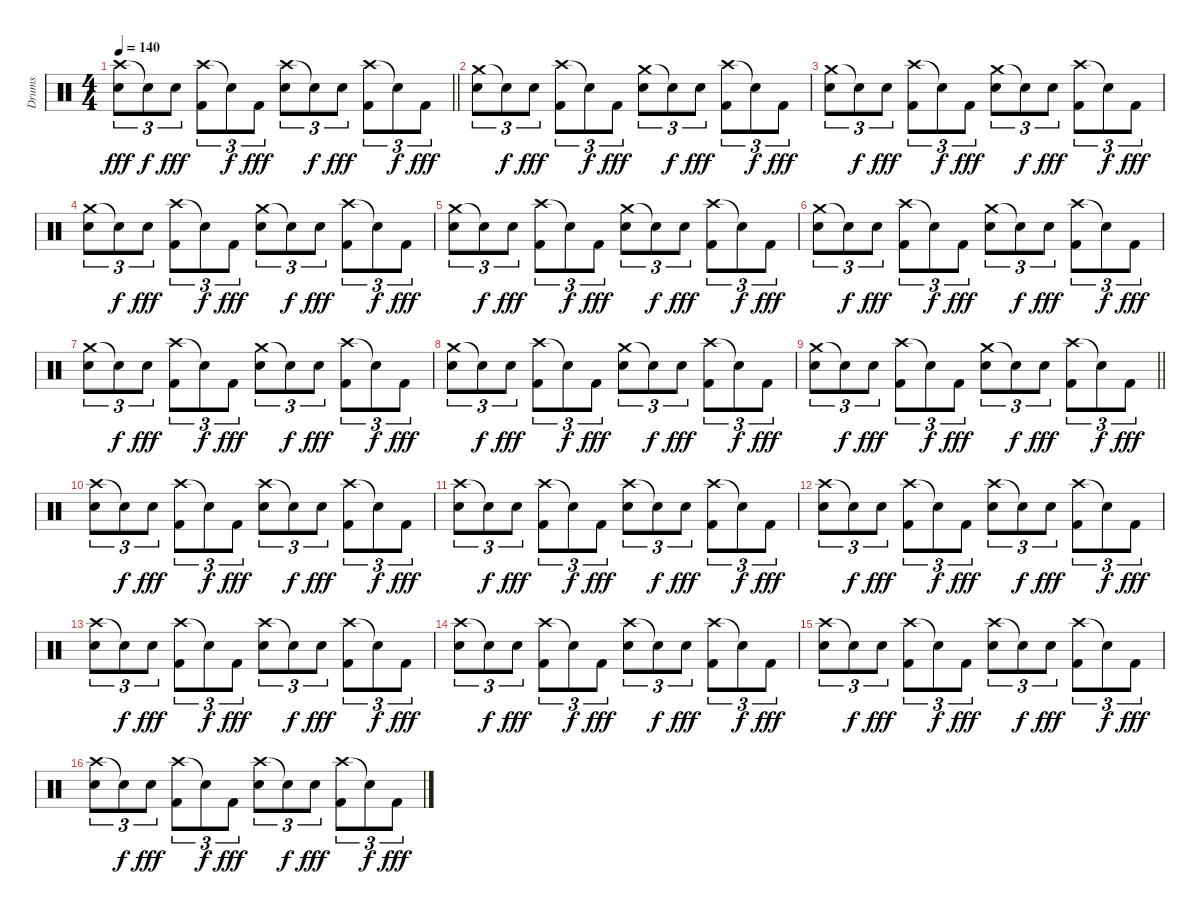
\track ("Drums" "Drums") {instrument percussion}
\staff {score}
\articulation defaults
\ts (4 4)
\tempo 140
\clef neutral
\barLineRight lightlight
\ks c
("Crash high (hit)" "Snare (hit) 2").8{tu (3 2) dy fff} "Snare (hit)"{t}.8{tu (3 2) dy f} "Snare (hit) 2".8{tu (3 2) dy fff} ("Crash high (hit)" "Kick (hit) 2").8{tu (3 2)} "Snare (hit)"{t}.8{tu (3 2) dy f} "Kick (hit) 2".8{tu (3 2) dy fff} ("Crash high (hit)" "Snare (hit) 2").8{tu (3 2)} "Snare (hit)"{t}.8{tu (3 2) dy f} "Snare (hit) 2".8{tu (3 2) dy fff} ("Crash high (hit)" "Kick (hit) 2").8{tu (3 2)} "Snare (hit)"{t}.8{tu (3 2) dy f} "Kick (hit) 2".8{tu (3 2) dy fff} |
("Crash medium (hit)" "Snare (hit) 2").8{tu (3 2)} "Snare (hit)"{t}.8{tu (3 2) dy f} "Snare (hit) 2".8{tu (3 2) dy fff} ("Crash high (hit)" "Kick (hit) 2").8{tu (3 2)} "Snare (hit)"{t}.8{tu (3 2) dy f} "Kick (hit) 2".8{tu (3 2) dy fff} ("Crash medium (hit)" "Snare (hit) 2").8{tu (3 2)} "Snare (hit)"{t}.8{tu (3 2) dy f} "Snare (hit) 2".8{tu (3 2) dy fff} ("Crash high (hit)" "Kick (hit) 2").8{tu (3 2)} "Snare (hit)"{t}.8{tu (3 2) dy f} "Kick (hit) 2".8{tu (3 2) dy fff} |
("Crash medium (hit)" "Snare (hit) 2").8{tu (3 2)} "Snare (hit)"{t}.8{tu (3 2) dy f} "Snare (hit) 2".8{tu (3 2) dy fff} ("Crash high (hit)" "Kick (hit) 2").8{tu (3 2)} "Snare (hit)"{t}.8{tu (3 2) dy f} "Kick (hit) 2".8{tu (3 2) dy fff} ("Crash medium (hit)" "Snare (hit) 2").8{tu (3 2)} "Snare (hit)"{t}.8{tu (3 2) dy f} "Snare (hit) 2".8{tu (3 2) dy fff} ("Crash high (hit)" "Kick (hit) 2").8{tu (3 2)} "Snare (hit)"{t}.8{tu (3 2) dy f} "Kick (hit) 2".8{tu (3 2) dy fff} |
("Crash medium (hit)" "Snare (hit) 2").8{tu (3 2)} "Snare (hit)"{t}.8{tu (3 2) dy f} "Snare (hit) 2".8{tu (3 2) dy fff} ("Crash high (hit)" "Kick (hit) 2").8{tu (3 2)} "Snare (hit)"{t}.8{tu (3 2) dy f} "Kick (hit) 2".8{tu (3 2) dy fff} ("Crash medium (hit)" "Snare (hit) 2").8{tu (3 2)} "Snare (hit)"{t}.8{tu (3 2) dy f} "Snare (hit) 2".8{tu (3 2) dy fff} ("Crash high (hit)" "Kick (hit) 2").8{tu (3 2)} "Snare (hit)"{t}.8{tu (3 2) dy f} "Kick (hit) 2".8{tu (3 2) dy fff} |
("Crash medium (hit)" "Snare (hit) 2").8{tu (3 2)} "Snare (hit)"{t}.8{tu (3 2) dy f} "Snare (hit) 2".8{tu (3 2) dy fff} ("Crash high (hit)" "Kick (hit) 2").8{tu (3 2)} "Snare (hit)"{t}.8{tu (3 2) dy f} "Kick (hit) 2".8{tu (3 2) dy fff} ("Crash medium (hit)" "Snare (hit) 2").8{tu (3 2)} "Snare (hit)"{t}.8{tu (3 2) dy f} "Snare (hit) 2".8{tu (3 2) dy fff} ("Crash high (hit)" "Kick (hit) 2").8{tu (3 2)} "Snare (hit)"{t}.8{tu (3 2) dy f} "Kick (hit) 2".8{tu (3 2) dy fff} |
("Crash medium (hit)" "Snare (hit) 2").8{tu (3 2)} "Snare (hit)"{t}.8{tu (3 2) dy f} "Snare (hit) 2".8{tu (3 2) dy fff} ("Crash high (hit)" "Kick (hit) 2").8{tu (3 2)} "Snare (hit)"{t}.8{tu (3 2) dy f} "Kick (hit) 2".8{tu (3 2) dy fff} ("Crash medium (hit)" "Snare (hit) 2").8{tu (3 2)} "Snare (hit)"{t}.8{tu (3 2) dy f} "Snare (hit) 2".8{tu (3 2) dy fff} ("Crash high (hit)" "Kick (hit) 2").8{tu (3 2)} "Snare (hit)"{t}.8{tu (3 2) dy f} "Kick (hit) 2".8{tu (3 2) dy fff} |
("Crash medium (hit)" "Snare (hit) 2").8{tu (3 2)} "Snare (hit)"{t}.8{tu (3 2) dy f} "Snare (hit) 2".8{tu (3 2) dy fff} ("Crash high (hit)" "Kick (hit) 2").8{tu (3 2)} "Snare (hit)"{t}.8{tu (3 2) dy f} "Kick (hit) 2".8{tu (3 2) dy fff} ("Crash medium (hit)" "Snare (hit) 2").8{tu (3 2)} "Snare (hit)"{t}.8{tu (3 2) dy f} "Snare (hit) 2".8{tu (3 2) dy fff} ("Crash high (hit)" "Kick (hit) 2").8{tu (3 2)} "Snare (hit)"{t}.8{tu (3 2) dy f} "Kick (hit) 2".8{tu (3 2) dy fff} |
("Crash medium (hit)" "Snare (hit) 2").8{tu (3 2)} "Snare (hit)"{t}.8{tu (3 2) dy f} "Snare (hit) 2".8{tu (3 2) dy fff} ("Crash high (hit)" "Kick (hit) 2").8{tu (3 2)} "Snare (hit)"{t}.8{tu (3 2) dy f} "Kick (hit) 2".8{tu (3 2) dy fff} ("Crash medium (hit)" "Snare (hit) 2").8{tu (3 2)} "Snare (hit)"{t}.8{tu (3 2) dy f} "Snare (hit) 2".8{tu (3 2) dy fff} ("Crash high (hit)" "Kick (hit) 2").8{tu (3 2)} "Snare (hit)"{t}.8{tu (3 2) dy f} "Kick (hit) 2".8{tu (3 2) dy fff} |
\barLineRight lightlight
("Crash medium (hit)" "Snare (hit) 2").8{tu (3 2)} "Snare (hit)"{t}.8{tu (3 2) dy f} "Snare (hit) 2".8{tu (3 2) dy fff} ("Crash high (hit)" "Kick (hit) 2").8{tu (3 2)} "Snare (hit)"{t}.8{tu (3 2) dy f} "Kick (hit) 2".8{tu (3 2) dy fff} ("Crash medium (hit)" "Snare (hit) 2").8{tu (3 2)} "Snare (hit)"{t}.8{tu (3 2) dy f} "Snare (hit) 2".8{tu (3 2) dy fff} ("Crash high (hit)" "Kick (hit) 2").8{tu (3 2)} "Snare (hit)"{t}.8{tu (3 2) dy f} "Kick (hit) 2".8{tu (3 2) dy fff} |
\section ("" "")
("Crash high (hit)" "Snare (hit) 2").8{tu (3 2)} "Snare (hit)"{t}.8{tu (3 2) dy f} "Snare (hit) 2".8{tu (3 2) dy fff} ("Crash high (hit)" "Kick (hit) 2").8{tu (3 2)} "Snare (hit)"{t}.8{tu (3 2) dy f} "Kick (hit) 2".8{tu (3 2) dy fff} ("Crash high (hit)" "Snare (hit) 2").8{tu (3 2)} "Snare (hit)"{t}.8{tu (3 2) dy f} "Snare (hit) 2".8{tu (3 2) dy fff} ("Crash high (hit)" "Kick (hit) 2").8{tu (3 2)} "Snare (hit)"{t}.8{tu (3 2) dy f} "Kick (hit) 2".8{tu (3 2) dy fff} |
("Crash high (hit)" "Snare (hit) 2").8{tu (3 2)} "Snare (hit)"{t}.8{tu (3 2) dy f} "Snare (hit) 2".8{tu (3 2) dy fff} ("Crash high (hit)" "Kick (hit) 2").8{tu (3 2)} "Snare (hit)"{t}.8{tu (3 2) dy f} "Kick (hit) 2".8{tu (3 2) dy fff} ("Crash high (hit)" "Snare (hit) 2").8{tu (3 2)} "Snare (hit)"{t}.8{tu (3 2) dy f} "Snare (hit) 2".8{tu (3 2) dy fff} ("Crash high (hit)" "Kick (hit) 2").8{tu (3 2)} "Snare (hit)"{t}.8{tu (3 2) dy f} "Kick (hit) 2".8{tu (3 2) dy fff} |
("Crash high (hit)" "Snare (hit) 2").8{tu (3 2)} "Snare (hit)"{t}.8{tu (3 2) dy f} "Snare (hit) 2".8{tu (3 2) dy fff} ("Crash high (hit)" "Kick (hit) 2").8{tu (3 2)} "Snare (hit)"{t}.8{tu (3 2) dy f} "Kick (hit) 2".8{tu (3 2) dy fff} ("Crash high (hit)" "Snare (hit) 2").8{tu (3 2)} "Snare (hit)"{t}.8{tu (3 2) dy f} "Snare (hit) 2".8{tu (3 2) dy fff} ("Crash high (hit)" "Kick (hit) 2").8{tu (3 2)} "Snare (hit)"{t}.8{tu (3 2) dy f} "Kick (hit) 2".8{tu (3 2) dy fff} |
("Crash high (hit)" "Snare (hit) 2").8{tu (3 2)} "Snare (hit)"{t}.8{tu (3 2) dy f} "Snare (hit) 2".8{tu (3 2) dy fff} ("Crash high (hit)" "Kick (hit) 2").8{tu (3 2)} "Snare (hit)"{t}.8{tu (3 2) dy f} "Kick (hit) 2".8{tu (3 2) dy fff} ("Crash high (hit)" "Snare (hit) 2").8{tu (3 2)} "Snare (hit)"{t}.8{tu (3 2) dy f} "Snare (hit) 2".8{tu (3 2) dy fff} ("Crash high (hit)" "Kick (hit) 2").8{tu (3 2)} "Snare (hit)"{t}.8{tu (3 2) dy f} "Kick (hit) 2".8{tu (3 2) dy fff} |
("Crash high (hit)" "Snare (hit) 2").8{tu (3 2)} "Snare (hit)"{t}.8{tu (3 2) dy f} "Snare (hit) 2".8{tu (3 2) dy fff} ("Crash high (hit)" "Kick (hit) 2").8{tu (3 2)} "Snare (hit)"{t}.8{tu (3 2) dy f} "Kick (hit) 2".8{tu (3 2) dy fff} ("Crash high (hit)" "Snare (hit) 2").8{tu (3 2)} "Snare (hit)"{t}.8{tu (3 2) dy f} "Snare (hit) 2".8{tu (3 2) dy fff} ("Crash high (hit)" "Kick (hit) 2").8{tu (3 2)} "Snare (hit)"{t}.8{tu (3 2) dy f} "Kick (hit) 2".8{tu (3 2) dy fff} |
("Crash high (hit)" "Snare (hit) 2").8{tu (3 2)} "Snare (hit)"{t}.8{tu (3 2) dy f} "Snare (hit) 2".8{tu (3 2) dy fff} ("Crash high (hit)" "Kick (hit) 2").8{tu (3 2)} "Snare (hit)"{t}.8{tu (3 2) dy f} "Kick (hit) 2".8{tu (3 2) dy fff} ("Crash high (hit)" "Snare (hit) 2").8{tu (3 2)} "Snare (hit)"{t}.8{tu (3 2) dy f} "Snare (hit) 2".8{tu (3 2) dy fff} ("Crash high (hit)" "Kick (hit) 2").8{tu (3 2)} "Snare (hit)"{t}.8{tu (3 2) dy f} "Kick (hit) 2".8{tu (3 2) dy fff} |
("Crash high (hit)" "Snare (hit) 2").8{tu (3 2)} "Snare (hit)"{t}.8{tu (3 2) dy f} "Snare (hit) 2".8{tu (3 2) dy fff} ("Crash high (hit)" "Kick (hit) 2").8{tu (3 2)} "Snare (hit)"{t}.8{tu (3 2) dy f} "Kick (hit) 2".8{tu (3 2) dy fff} ("Crash high (hit)" "Snare (hit) 2").8{tu (3 2)} "Snare (hit)"{t}.8{tu (3 2) dy f} "Snare (hit) 2".8{tu (3 2) dy fff} ("Crash high (hit)" "Kick (hit) 2").8{tu (3 2)} "Snare (hit)"{t}.8{tu (3 2) dy f} "Kick (hit) 2".8{tu (3 2) dy fff}
